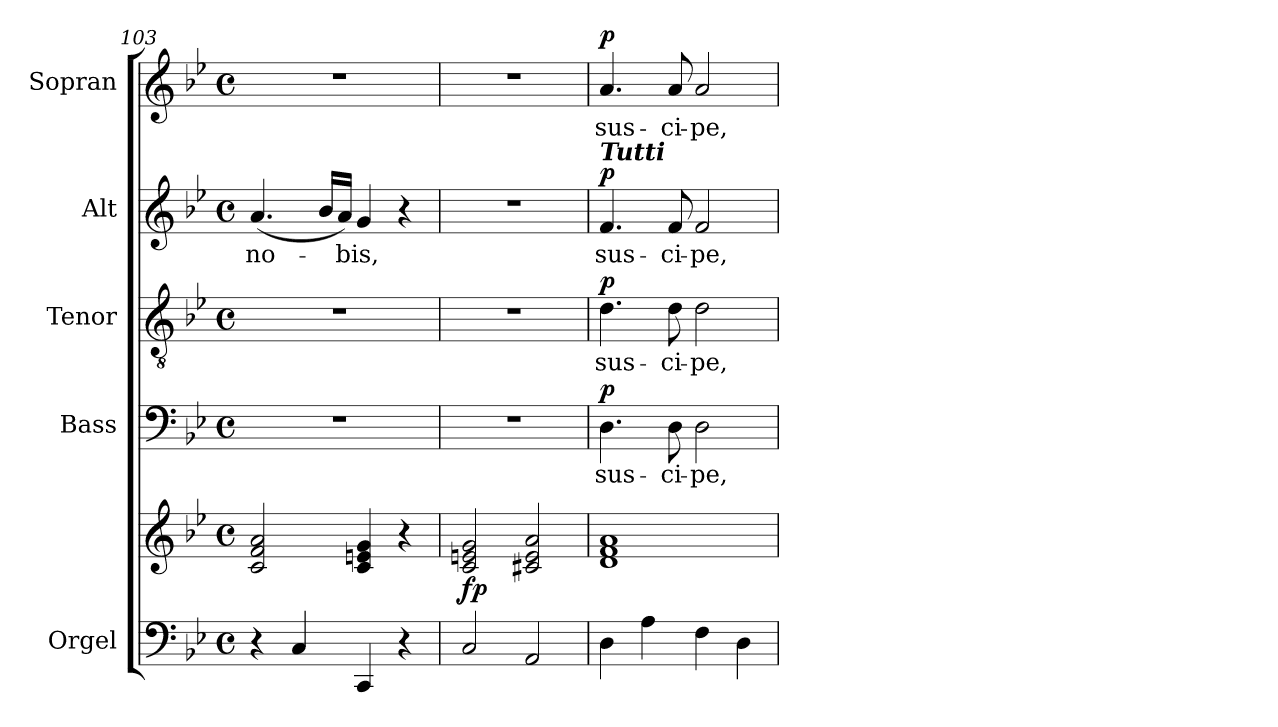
**kern	**kern	**dynam	**kern	**text	**dynam	**kern	**text	**dynam	**kern	**text	**dynam	**kern	**text	**dynam
*part5	*part5	*part5	*part4	*part4	*part4	*part3	*part3	*part3	*part2	*part2	*part2	*part1	*part1	*part1
*staff6	*staff5	*staff5/6	*staff4	*staff4	*staff4	*staff3	*staff3	*staff3	*staff2	*staff2	*staff2	*staff1	*staff1	*staff1
*I"Orgel	*	*	*I"Bass	*	*	*I"Tenor	*	*	*I"Alt	*	*	*I"Sopran	*	*
*I'Org.	*	*	*I'B.	*	*	*I'T.	*	*	*I'A.	*	*	*I'S.	*	*
*clefF4	*clefG2	*	*clefF4	*	*	*clefGv2	*	*	*clefG2	*	*	*clefG2	*	*
*k[b-e-]	*k[b-e-]	*	*k[b-e-]	*	*	*k[b-e-]	*	*	*k[b-e-]	*	*	*k[b-e-]	*	*
*B-:	*B-:	*	*B-:	*	*	*B-:	*	*	*B-:	*	*	*B-:	*	*
*M4/4	*M4/4	*	*M4/4	*	*	*M4/4	*	*	*M4/4	*	*	*M4/4	*	*
*met(c)	*met(c)	*	*met(c)	*	*	*met(c)	*	*	*met(c)	*	*	*met(c)	*	*
=103	=103	=103	=103	=103	=103	=103	=103	=103	=103	=103	=103	=103	=103	=103
!	!	!	!	!	!	!	!	!	!	!LO:LY:b	!	!	!	!
4r	2c/ 2f/ 2a/	.	1r	.	.	1r	.	.	(<4.a/	no-	.	1r	.	.
4C/	.	.	.	.	.	.	.	.	.	.	.	.	.	.
.	.	.	.	.	.	.	.	.	16b-/LL	.	.	.	.	.
.	.	.	.	.	.	.	.	.	16a/JJ)	.	.	.	.	.
!	!	!	!	!	!	!	!	!	!	!LO:LY:b	!	!	!	!
4CC/	4c/ 4en/ 4g/	.	.	.	.	.	.	.	4g/	-bis,	.	.	.	.
4r	4r	.	.	.	.	.	.	.	4r	.	.	.	.	.
=104	=104	=104	=104	=104	=104	=104	=104	=104	=104	=104	=104	=104	=104	=104
!	!	!LO:DY:b	!	!	!	!	!	!	!	!	!	!	!	!
2C/	2c/ 2en/ 2g/	fp	1r	.	.	1r	.	.	1r	.	.	1r	.	.
2AA/	2c#X/ 2e/ 2a/	.	.	.	.	.	.	.	.	.	.	.	.	.
=105	=105	=105	=105	=105	=105	=105	=105	=105	=105	=105	=105	=105	=105	=105
!	!	!	!	!	!	!	!	!	!LO:TX:a:Bi:t=Tutti	!	!	!	!	!
!	!	!	!	!LO:LY:b	!LO:DY:a	!	!LO:LY:b	!LO:DY:a	!	!LO:LY:b	!LO:DY:a	!	!LO:LY:b	!LO:DY:a
4D\	1d 1f 1a	.	4.D\	sus-	p	4.d\	sus-	p	4.f/	sus-	p	4.a/	sus-	p
4A\	.	.	.	.	.	.	.	.	.	.	.	.	.	.
!	!	!	!	!LO:LY:b	!	!	!LO:LY:b	!	!	!LO:LY:b	!	!	!LO:LY:b	!
.	.	.	8D\	-ci-	.	8d\	-ci-	.	8f/	-ci-	.	8a/	-ci-	.
!	!	!	!	!LO:LY:b	!	!	!LO:LY:b	!	!	!LO:LY:b	!	!	!LO:LY:b	!
4F\	.	.	2D\	-pe,	.	2d\	-pe,	.	2f/	-pe,	.	2a/	-pe,	.
4D\	.	.	.	.	.	.	.	.	.	.	.	.	.	.
=	=	=	=	=	=	=	=	=	=	=	=	=	=	=
*-	*-	*-	*-	*-	*-	*-	*-	*-	*-	*-	*-	*-	*-	*-
